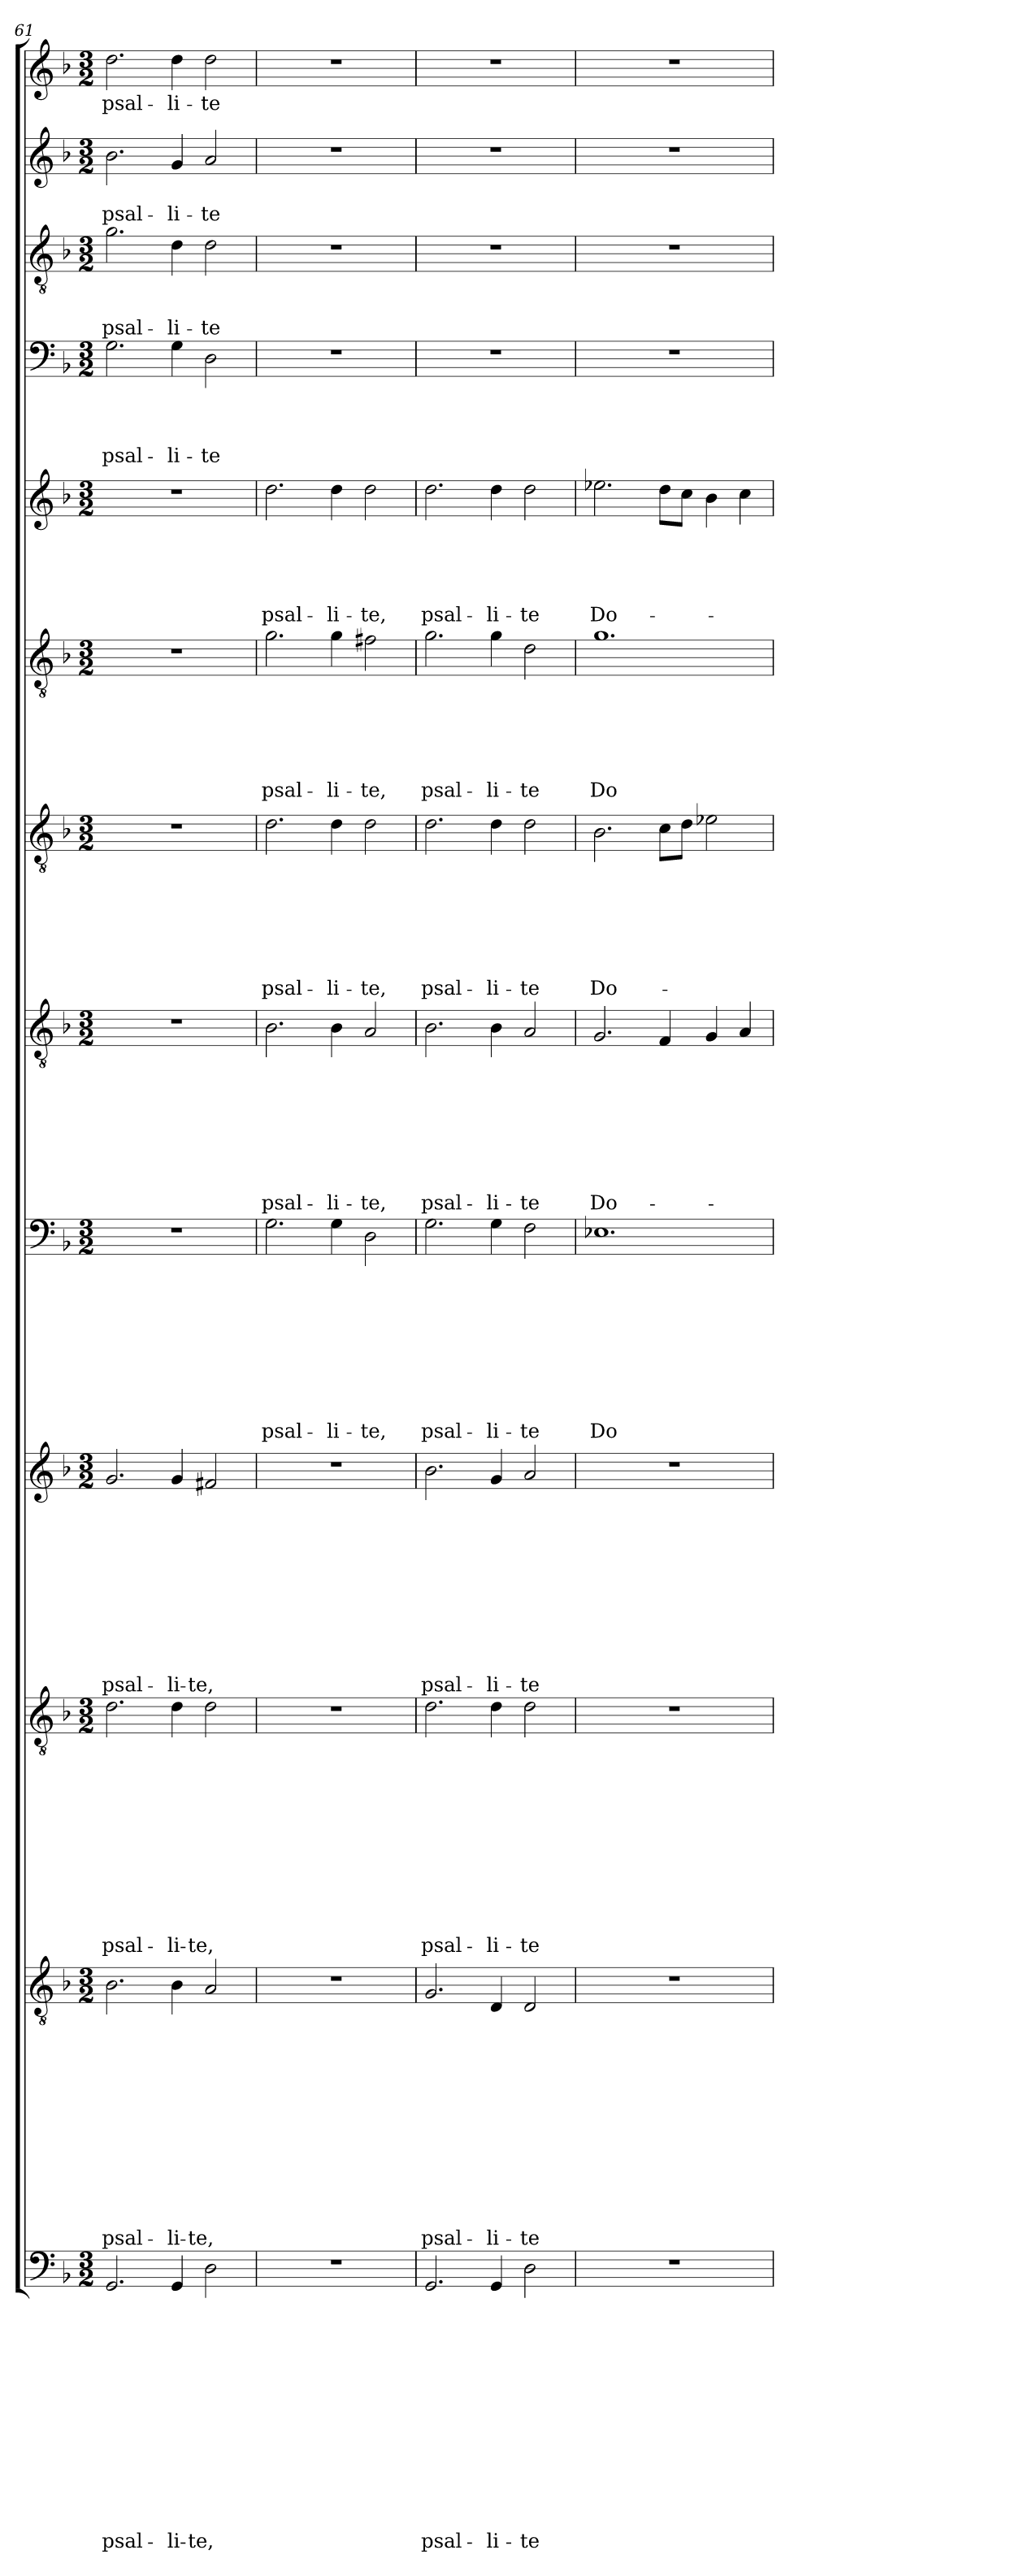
**kern	**text	**text	**text	**text	**text	**text	**text	**text	**text	**text	**text	**text	**text	**kern	**text	**text	**text	**text	**text	**text	**text	**text	**text	**text	**text	**text	**kern	**text	**text	**text	**text	**text	**text	**text	**text	**text	**text	**text	**kern	**text	**text	**text	**text	**text	**text	**text	**text	**text	**text	**kern	**text	**text	**text	**text	**text	**text	**text	**text	**text	**kern	**text	**text	**text	**text	**text	**text	**text	**text	**kern	**text	**text	**text	**text	**text	**text	**text	**kern	**text	**text	**text	**text	**text	**text	**kern	**text	**text	**text	**text	**text	**kern	**text	**text	**text	**text	**kern	**text	**text	**text	**kern	**text	**text	**kern	**text
*part13	*part13	*part13	*part13	*part13	*part13	*part13	*part13	*part13	*part13	*part13	*part13	*part13	*part13	*part12	*part12	*part12	*part12	*part12	*part12	*part12	*part12	*part12	*part12	*part12	*part12	*part12	*part11	*part11	*part11	*part11	*part11	*part11	*part11	*part11	*part11	*part11	*part11	*part11	*part10	*part10	*part10	*part10	*part10	*part10	*part10	*part10	*part10	*part10	*part10	*part9	*part9	*part9	*part9	*part9	*part9	*part9	*part9	*part9	*part9	*part8	*part8	*part8	*part8	*part8	*part8	*part8	*part8	*part8	*part7	*part7	*part7	*part7	*part7	*part7	*part7	*part7	*part6	*part6	*part6	*part6	*part6	*part6	*part6	*part5	*part5	*part5	*part5	*part5	*part5	*part4	*part4	*part4	*part4	*part4	*part3	*part3	*part3	*part3	*part2	*part2	*part2	*part1	*part1
*staff13	*staff13	*staff13	*staff13	*staff13	*staff13	*staff13	*staff13	*staff13	*staff13	*staff13	*staff13	*staff13	*staff13	*staff12	*staff12	*staff12	*staff12	*staff12	*staff12	*staff12	*staff12	*staff12	*staff12	*staff12	*staff12	*staff12	*staff11	*staff11	*staff11	*staff11	*staff11	*staff11	*staff11	*staff11	*staff11	*staff11	*staff11	*staff11	*staff10	*staff10	*staff10	*staff10	*staff10	*staff10	*staff10	*staff10	*staff10	*staff10	*staff10	*staff9	*staff9	*staff9	*staff9	*staff9	*staff9	*staff9	*staff9	*staff9	*staff9	*staff8	*staff8	*staff8	*staff8	*staff8	*staff8	*staff8	*staff8	*staff8	*staff7	*staff7	*staff7	*staff7	*staff7	*staff7	*staff7	*staff7	*staff6	*staff6	*staff6	*staff6	*staff6	*staff6	*staff6	*staff5	*staff5	*staff5	*staff5	*staff5	*staff5	*staff4	*staff4	*staff4	*staff4	*staff4	*staff3	*staff3	*staff3	*staff3	*staff2	*staff2	*staff2	*staff1	*staff1
*clefF4	*	*	*	*	*	*	*	*	*	*	*	*	*	*clefGv2	*	*	*	*	*	*	*	*	*	*	*	*	*clefGv2	*	*	*	*	*	*	*	*	*	*	*	*clefG2	*	*	*	*	*	*	*	*	*	*	*clefF4	*	*	*	*	*	*	*	*	*	*clefGv2	*	*	*	*	*	*	*	*	*clefGv2	*	*	*	*	*	*	*	*clefGv2	*	*	*	*	*	*	*clefG2	*	*	*	*	*	*clefF4	*	*	*	*	*clefGv2	*	*	*	*clefG2	*	*	*clefG2	*
*k[b-]	*	*	*	*	*	*	*	*	*	*	*	*	*	*k[b-]	*	*	*	*	*	*	*	*	*	*	*	*	*k[b-]	*	*	*	*	*	*	*	*	*	*	*	*k[b-]	*	*	*	*	*	*	*	*	*	*	*k[b-]	*	*	*	*	*	*	*	*	*	*k[b-]	*	*	*	*	*	*	*	*	*k[b-]	*	*	*	*	*	*	*	*k[b-]	*	*	*	*	*	*	*k[b-]	*	*	*	*	*	*k[b-]	*	*	*	*	*k[b-]	*	*	*	*k[b-]	*	*	*k[b-]	*
*F:	*	*	*	*	*	*	*	*	*	*	*	*	*	*F:	*	*	*	*	*	*	*	*	*	*	*	*	*F:	*	*	*	*	*	*	*	*	*	*	*	*F:	*	*	*	*	*	*	*	*	*	*	*F:	*	*	*	*	*	*	*	*	*	*F:	*	*	*	*	*	*	*	*	*F:	*	*	*	*	*	*	*	*F:	*	*	*	*	*	*	*F:	*	*	*	*	*	*F:	*	*	*	*	*F:	*	*	*	*F:	*	*	*F:	*
*M3/2	*	*	*	*	*	*	*	*	*	*	*	*	*	*M3/2	*	*	*	*	*	*	*	*	*	*	*	*	*M3/2	*	*	*	*	*	*	*	*	*	*	*	*M3/2	*	*	*	*	*	*	*	*	*	*	*M3/2	*	*	*	*	*	*	*	*	*	*M3/2	*	*	*	*	*	*	*	*	*M3/2	*	*	*	*	*	*	*	*M3/2	*	*	*	*	*	*	*M3/2	*	*	*	*	*	*M3/2	*	*	*	*	*M3/2	*	*	*	*M3/2	*	*	*M3/2	*
=61	=61	=61	=61	=61	=61	=61	=61	=61	=61	=61	=61	=61	=61	=61	=61	=61	=61	=61	=61	=61	=61	=61	=61	=61	=61	=61	=61	=61	=61	=61	=61	=61	=61	=61	=61	=61	=61	=61	=61	=61	=61	=61	=61	=61	=61	=61	=61	=61	=61	=61	=61	=61	=61	=61	=61	=61	=61	=61	=61	=61	=61	=61	=61	=61	=61	=61	=61	=61	=61	=61	=61	=61	=61	=61	=61	=61	=61	=61	=61	=61	=61	=61	=61	=61	=61	=61	=61	=61	=61	=61	=61	=61	=61	=61	=61	=61	=61	=61	=61	=61	=61	=61	=61
!	!	!	!	!	!	!	!	!	!	!	!	!	!LO:LY:b	!	!	!	!	!	!	!	!	!	!	!	!	!LO:LY:b	!	!	!	!	!	!	!	!	!	!	!	!LO:LY:b	!	!	!	!	!	!	!	!	!	!	!LO:LY:b	!	!	!	!	!	!	!	!	!	!	!	!	!	!	!	!	!	!	!	!	!	!	!	!	!	!	!	!	!	!	!	!	!	!	!	!	!	!	!	!	!	!	!	!	!LO:LY:b	!	!	!	!LO:LY:b	!	!	!LO:LY:b	!	!LO:LY:b
2.GG/	.	.	.	.	.	.	.	.	.	.	.	.	psal-	2.B-\	.	.	.	.	.	.	.	.	.	.	.	psal-	2.d\	.	.	.	.	.	.	.	.	.	.	psal-	2.g/	.	.	.	.	.	.	.	.	.	psal-	1.r	.	.	.	.	.	.	.	.	.	1.r	.	.	.	.	.	.	.	.	1.r	.	.	.	.	.	.	.	1.r	.	.	.	.	.	.	1.r	.	.	.	.	.	2.G\	.	.	.	psal-	2.g\	.	.	psal-	2.b-\	.	psal-	2.dd\	psal-
!	!	!	!	!	!	!	!	!	!	!	!	!	!LO:LY:b	!	!	!	!	!	!	!	!	!	!	!	!	!LO:LY:b	!	!	!	!	!	!	!	!	!	!	!	!LO:LY:b	!	!	!	!	!	!	!	!	!	!	!LO:LY:b	!	!	!	!	!	!	!	!	!	!	!	!	!	!	!	!	!	!	!	!	!	!	!	!	!	!	!	!	!	!	!	!	!	!	!	!	!	!	!	!	!	!	!	!	!LO:LY:b	!	!	!	!LO:LY:b	!	!	!LO:LY:b	!	!LO:LY:b
4GG/	.	.	.	.	.	.	.	.	.	.	.	.	-li-	4B-\	.	.	.	.	.	.	.	.	.	.	.	-li-	4d\	.	.	.	.	.	.	.	.	.	.	-li-	4g/	.	.	.	.	.	.	.	.	.	-li-	.	.	.	.	.	.	.	.	.	.	.	.	.	.	.	.	.	.	.	.	.	.	.	.	.	.	.	.	.	.	.	.	.	.	.	.	.	.	.	.	4G\	.	.	.	-li-	4d\	.	.	-li-	4g/	.	-li-	4dd\	-li-
!	!	!	!	!	!	!	!	!	!	!	!	!	!LO:LY:b	!	!	!	!	!	!	!	!	!	!	!	!	!LO:LY:b	!	!	!	!	!	!	!	!	!	!	!	!LO:LY:b	!	!	!	!	!	!	!	!	!	!	!LO:LY:b	!	!	!	!	!	!	!	!	!	!	!	!	!	!	!	!	!	!	!	!	!	!	!	!	!	!	!	!	!	!	!	!	!	!	!	!	!	!	!	!	!	!	!	!	!LO:LY:b	!	!	!	!LO:LY:b	!	!	!LO:LY:b	!	!LO:LY:b
2D\	.	.	.	.	.	.	.	.	.	.	.	.	-te,	2A/	.	.	.	.	.	.	.	.	.	.	.	-te,	2d\	.	.	.	.	.	.	.	.	.	.	-te,	2f#X/	.	.	.	.	.	.	.	.	.	-te,	.	.	.	.	.	.	.	.	.	.	.	.	.	.	.	.	.	.	.	.	.	.	.	.	.	.	.	.	.	.	.	.	.	.	.	.	.	.	.	.	2D\	.	.	.	-te	2d\	.	.	-te	2a/	.	-te	2dd\	-te
=62	=62	=62	=62	=62	=62	=62	=62	=62	=62	=62	=62	=62	=62	=62	=62	=62	=62	=62	=62	=62	=62	=62	=62	=62	=62	=62	=62	=62	=62	=62	=62	=62	=62	=62	=62	=62	=62	=62	=62	=62	=62	=62	=62	=62	=62	=62	=62	=62	=62	=62	=62	=62	=62	=62	=62	=62	=62	=62	=62	=62	=62	=62	=62	=62	=62	=62	=62	=62	=62	=62	=62	=62	=62	=62	=62	=62	=62	=62	=62	=62	=62	=62	=62	=62	=62	=62	=62	=62	=62	=62	=62	=62	=62	=62	=62	=62	=62	=62	=62	=62	=62	=62	=62
!	!	!	!	!	!	!	!	!	!	!	!	!	!	!	!	!	!	!	!	!	!	!	!	!	!	!	!	!	!	!	!	!	!	!	!	!	!	!	!	!	!	!	!	!	!	!	!	!	!	!	!	!	!	!	!	!	!	!	!LO:LY:b	!	!	!	!	!	!	!	!	!LO:LY:b	!	!	!	!	!	!	!	!LO:LY:b	!	!	!	!	!	!	!LO:LY:b	!	!	!	!	!	!LO:LY:b	!	!	!	!	!	!	!	!	!	!	!	!	!	!
1.r	.	.	.	.	.	.	.	.	.	.	.	.	.	1.r	.	.	.	.	.	.	.	.	.	.	.	.	1.r	.	.	.	.	.	.	.	.	.	.	.	1.r	.	.	.	.	.	.	.	.	.	.	2.G\	.	.	.	.	.	.	.	.	psal-	2.B-\	.	.	.	.	.	.	.	psal-	2.d\	.	.	.	.	.	.	psal-	2.g\	.	.	.	.	.	psal-	2.dd\	.	.	.	.	psal-	1.r	.	.	.	.	1.r	.	.	.	1.r	.	.	1.r	.
!	!	!	!	!	!	!	!	!	!	!	!	!	!	!	!	!	!	!	!	!	!	!	!	!	!	!	!	!	!	!	!	!	!	!	!	!	!	!	!	!	!	!	!	!	!	!	!	!	!	!	!	!	!	!	!	!	!	!	!LO:LY:b	!	!	!	!	!	!	!	!	!LO:LY:b	!	!	!	!	!	!	!	!LO:LY:b	!	!	!	!	!	!	!LO:LY:b	!	!	!	!	!	!LO:LY:b	!	!	!	!	!	!	!	!	!	!	!	!	!	!
.	.	.	.	.	.	.	.	.	.	.	.	.	.	.	.	.	.	.	.	.	.	.	.	.	.	.	.	.	.	.	.	.	.	.	.	.	.	.	.	.	.	.	.	.	.	.	.	.	.	4G\	.	.	.	.	.	.	.	.	-li-	4B-\	.	.	.	.	.	.	.	-li-	4d\	.	.	.	.	.	.	-li-	4g\	.	.	.	.	.	-li-	4dd\	.	.	.	.	-li-	.	.	.	.	.	.	.	.	.	.	.	.	.	.
!	!	!	!	!	!	!	!	!	!	!	!	!	!	!	!	!	!	!	!	!	!	!	!	!	!	!	!	!	!	!	!	!	!	!	!	!	!	!	!	!	!	!	!	!	!	!	!	!	!	!	!	!	!	!	!	!	!	!	!LO:LY:b	!	!	!	!	!	!	!	!	!LO:LY:b	!	!	!	!	!	!	!	!LO:LY:b	!	!	!	!	!	!	!LO:LY:b	!	!	!	!	!	!LO:LY:b	!	!	!	!	!	!	!	!	!	!	!	!	!	!
.	.	.	.	.	.	.	.	.	.	.	.	.	.	.	.	.	.	.	.	.	.	.	.	.	.	.	.	.	.	.	.	.	.	.	.	.	.	.	.	.	.	.	.	.	.	.	.	.	.	2D\	.	.	.	.	.	.	.	.	-te,	2A/	.	.	.	.	.	.	.	-te,	2d\	.	.	.	.	.	.	-te,	2f#X\	.	.	.	.	.	-te,	2dd\	.	.	.	.	-te,	.	.	.	.	.	.	.	.	.	.	.	.	.	.
=63	=63	=63	=63	=63	=63	=63	=63	=63	=63	=63	=63	=63	=63	=63	=63	=63	=63	=63	=63	=63	=63	=63	=63	=63	=63	=63	=63	=63	=63	=63	=63	=63	=63	=63	=63	=63	=63	=63	=63	=63	=63	=63	=63	=63	=63	=63	=63	=63	=63	=63	=63	=63	=63	=63	=63	=63	=63	=63	=63	=63	=63	=63	=63	=63	=63	=63	=63	=63	=63	=63	=63	=63	=63	=63	=63	=63	=63	=63	=63	=63	=63	=63	=63	=63	=63	=63	=63	=63	=63	=63	=63	=63	=63	=63	=63	=63	=63	=63	=63	=63	=63	=63	=63
!	!	!	!	!	!	!	!	!	!	!	!	!	!LO:LY:b	!	!	!	!	!	!	!	!	!	!	!	!	!LO:LY:b	!	!	!	!	!	!	!	!	!	!	!	!LO:LY:b	!	!	!	!	!	!	!	!	!	!	!LO:LY:b	!	!	!	!	!	!	!	!	!	!LO:LY:b	!	!	!	!	!	!	!	!	!LO:LY:b	!	!	!	!	!	!	!	!LO:LY:b	!	!	!	!	!	!	!LO:LY:b	!	!	!	!	!	!LO:LY:b	!	!	!	!	!	!	!	!	!	!	!	!	!	!
2.GG/	.	.	.	.	.	.	.	.	.	.	.	.	psal-	2.G/	.	.	.	.	.	.	.	.	.	.	.	psal-	2.d\	.	.	.	.	.	.	.	.	.	.	psal-	2.b-\	.	.	.	.	.	.	.	.	.	psal-	2.G\	.	.	.	.	.	.	.	.	psal-	2.B-\	.	.	.	.	.	.	.	psal-	2.d\	.	.	.	.	.	.	psal-	2.g\	.	.	.	.	.	psal-	2.dd\	.	.	.	.	psal-	1.r	.	.	.	.	1.r	.	.	.	1.r	.	.	1.r	.
!	!	!	!	!	!	!	!	!	!	!	!	!	!LO:LY:b	!	!	!	!	!	!	!	!	!	!	!	!	!LO:LY:b	!	!	!	!	!	!	!	!	!	!	!	!LO:LY:b	!	!	!	!	!	!	!	!	!	!	!LO:LY:b	!	!	!	!	!	!	!	!	!	!LO:LY:b	!	!	!	!	!	!	!	!	!LO:LY:b	!	!	!	!	!	!	!	!LO:LY:b	!	!	!	!	!	!	!LO:LY:b	!	!	!	!	!	!LO:LY:b	!	!	!	!	!	!	!	!	!	!	!	!	!	!
4GG/	.	.	.	.	.	.	.	.	.	.	.	.	-li-	4D/	.	.	.	.	.	.	.	.	.	.	.	-li-	4d\	.	.	.	.	.	.	.	.	.	.	-li-	4g/	.	.	.	.	.	.	.	.	.	-li-	4G\	.	.	.	.	.	.	.	.	-li-	4B-\	.	.	.	.	.	.	.	-li-	4d\	.	.	.	.	.	.	-li-	4g\	.	.	.	.	.	-li-	4dd\	.	.	.	.	-li-	.	.	.	.	.	.	.	.	.	.	.	.	.	.
!	!	!	!	!	!	!	!	!	!	!	!	!	!LO:LY:b	!	!	!	!	!	!	!	!	!	!	!	!	!LO:LY:b	!	!	!	!	!	!	!	!	!	!	!	!LO:LY:b	!	!	!	!	!	!	!	!	!	!	!LO:LY:b	!	!	!	!	!	!	!	!	!	!LO:LY:b	!	!	!	!	!	!	!	!	!LO:LY:b	!	!	!	!	!	!	!	!LO:LY:b	!	!	!	!	!	!	!LO:LY:b	!	!	!	!	!	!LO:LY:b	!	!	!	!	!	!	!	!	!	!	!	!	!	!
2D\	.	.	.	.	.	.	.	.	.	.	.	.	-te	2D/	.	.	.	.	.	.	.	.	.	.	.	-te	2d\	.	.	.	.	.	.	.	.	.	.	-te	2a/	.	.	.	.	.	.	.	.	.	-te	2F\	.	.	.	.	.	.	.	.	-te	2A/	.	.	.	.	.	.	.	-te	2d\	.	.	.	.	.	.	-te	2d\	.	.	.	.	.	-te	2dd\	.	.	.	.	-te	.	.	.	.	.	.	.	.	.	.	.	.	.	.
!!LO:PB:g=z
=64	=64	=64	=64	=64	=64	=64	=64	=64	=64	=64	=64	=64	=64	=64	=64	=64	=64	=64	=64	=64	=64	=64	=64	=64	=64	=64	=64	=64	=64	=64	=64	=64	=64	=64	=64	=64	=64	=64	=64	=64	=64	=64	=64	=64	=64	=64	=64	=64	=64	=64	=64	=64	=64	=64	=64	=64	=64	=64	=64	=64	=64	=64	=64	=64	=64	=64	=64	=64	=64	=64	=64	=64	=64	=64	=64	=64	=64	=64	=64	=64	=64	=64	=64	=64	=64	=64	=64	=64	=64	=64	=64	=64	=64	=64	=64	=64	=64	=64	=64	=64	=64	=64	=64
!	!	!	!	!	!	!	!	!	!	!	!	!	!	!	!	!	!	!	!	!	!	!	!	!	!	!	!	!	!	!	!	!	!	!	!	!	!	!	!	!	!	!	!	!	!	!	!	!	!	!	!	!	!	!	!	!	!	!	!LO:LY:b	!	!	!	!	!	!	!	!	!LO:LY:b	!	!	!	!	!	!	!	!LO:LY:b	!	!	!	!	!	!	!LO:LY:b	!	!	!	!	!	!LO:LY:b	!	!	!	!	!	!	!	!	!	!	!	!	!	!
1.r	.	.	.	.	.	.	.	.	.	.	.	.	.	1.r	.	.	.	.	.	.	.	.	.	.	.	.	1.r	.	.	.	.	.	.	.	.	.	.	.	1.r	.	.	.	.	.	.	.	.	.	.	1.E-X	.	.	.	.	.	.	.	.	Do-	2.G/	.	.	.	.	.	.	.	Do-	2.B-\	.	.	.	.	.	.	Do-	1.g	.	.	.	.	.	Do-	2.ee-X\	.	.	.	.	Do-	1.r	.	.	.	.	1.r	.	.	.	1.r	.	.	1.r	.
.	.	.	.	.	.	.	.	.	.	.	.	.	.	.	.	.	.	.	.	.	.	.	.	.	.	.	.	.	.	.	.	.	.	.	.	.	.	.	.	.	.	.	.	.	.	.	.	.	.	.	.	.	.	.	.	.	.	.	.	4F/	.	.	.	.	.	.	.	.	8c\L	.	.	.	.	.	.	.	.	.	.	.	.	.	.	8dd\L	.	.	.	.	.	.	.	.	.	.	.	.	.	.	.	.	.	.	.
.	.	.	.	.	.	.	.	.	.	.	.	.	.	.	.	.	.	.	.	.	.	.	.	.	.	.	.	.	.	.	.	.	.	.	.	.	.	.	.	.	.	.	.	.	.	.	.	.	.	.	.	.	.	.	.	.	.	.	.	.	.	.	.	.	.	.	.	.	8d\J	.	.	.	.	.	.	.	.	.	.	.	.	.	.	8cc\J	.	.	.	.	.	.	.	.	.	.	.	.	.	.	.	.	.	.	.
.	.	.	.	.	.	.	.	.	.	.	.	.	.	.	.	.	.	.	.	.	.	.	.	.	.	.	.	.	.	.	.	.	.	.	.	.	.	.	.	.	.	.	.	.	.	.	.	.	.	.	.	.	.	.	.	.	.	.	.	4G/	.	.	.	.	.	.	.	.	2e-X\	.	.	.	.	.	.	.	.	.	.	.	.	.	.	4b-\	.	.	.	.	.	.	.	.	.	.	.	.	.	.	.	.	.	.	.
.	.	.	.	.	.	.	.	.	.	.	.	.	.	.	.	.	.	.	.	.	.	.	.	.	.	.	.	.	.	.	.	.	.	.	.	.	.	.	.	.	.	.	.	.	.	.	.	.	.	.	.	.	.	.	.	.	.	.	.	4A/	.	.	.	.	.	.	.	.	.	.	.	.	.	.	.	.	.	.	.	.	.	.	.	4cc\	.	.	.	.	.	.	.	.	.	.	.	.	.	.	.	.	.	.	.
=	=	=	=	=	=	=	=	=	=	=	=	=	=	=	=	=	=	=	=	=	=	=	=	=	=	=	=	=	=	=	=	=	=	=	=	=	=	=	=	=	=	=	=	=	=	=	=	=	=	=	=	=	=	=	=	=	=	=	=	=	=	=	=	=	=	=	=	=	=	=	=	=	=	=	=	=	=	=	=	=	=	=	=	=	=	=	=	=	=	=	=	=	=	=	=	=	=	=	=	=	=	=	=
*-	*-	*-	*-	*-	*-	*-	*-	*-	*-	*-	*-	*-	*-	*-	*-	*-	*-	*-	*-	*-	*-	*-	*-	*-	*-	*-	*-	*-	*-	*-	*-	*-	*-	*-	*-	*-	*-	*-	*-	*-	*-	*-	*-	*-	*-	*-	*-	*-	*-	*-	*-	*-	*-	*-	*-	*-	*-	*-	*-	*-	*-	*-	*-	*-	*-	*-	*-	*-	*-	*-	*-	*-	*-	*-	*-	*-	*-	*-	*-	*-	*-	*-	*-	*-	*-	*-	*-	*-	*-	*-	*-	*-	*-	*-	*-	*-	*-	*-	*-	*-	*-	*-	*-
